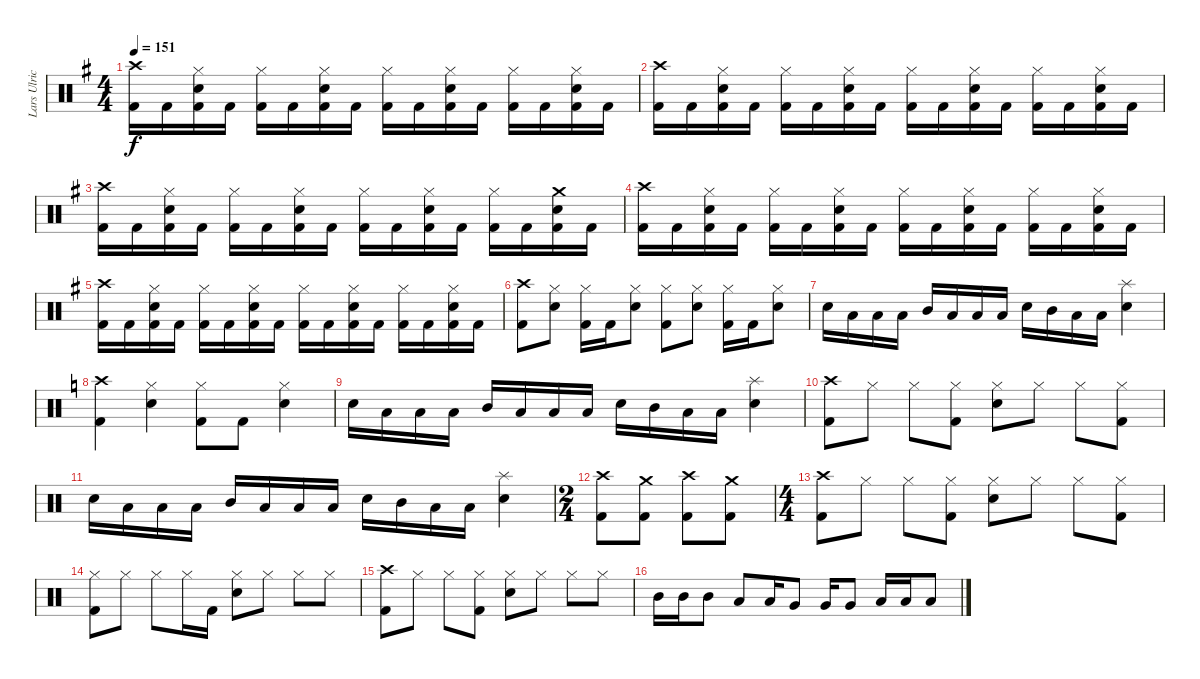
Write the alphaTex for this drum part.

\track ("Lars Ulrich" "Lars Ulric") {instrument percussion}
\staff {score}
\articulation defaults
\ts (4 4)
\tempo 151
\clef neutral
\ks g
("Crash high (hit)" "Kick (hit) 2").16{dy f} "Kick (hit) 2".16 ("Hi-Hat (closed)" "Snare (hit) 2" "Kick (hit) 2").16 "Kick (hit) 2".16 ("Hi-Hat (closed)" "Kick (hit) 2").16 "Kick (hit) 2".16 ("Hi-Hat (closed)" "Snare (hit) 2" "Kick (hit) 2").16 "Kick (hit) 2".16 ("Hi-Hat (closed)" "Kick (hit) 2").16 "Kick (hit) 2".16 ("Hi-Hat (closed)" "Snare (hit) 2" "Kick (hit) 2").16 "Kick (hit) 2".16 ("Hi-Hat (closed)" "Kick (hit) 2").16 "Kick (hit) 2".16 ("Hi-Hat (closed)" "Snare (hit) 2" "Kick (hit) 2").16 "Kick (hit) 2".16 |
("Crash high (hit)" "Kick (hit) 2").16 "Kick (hit) 2".16 ("Hi-Hat (closed)" "Snare (hit) 2" "Kick (hit) 2").16 "Kick (hit) 2".16 ("Hi-Hat (closed)" "Kick (hit) 2").16 "Kick (hit) 2".16 ("Hi-Hat (closed)" "Snare (hit) 2" "Kick (hit) 2").16 "Kick (hit) 2".16 ("Hi-Hat (closed)" "Kick (hit) 2").16 "Kick (hit) 2".16 ("Hi-Hat (closed)" "Snare (hit) 2" "Kick (hit) 2").16 "Kick (hit) 2".16 ("Hi-Hat (closed)" "Kick (hit) 2").16 "Kick (hit) 2".16 ("Hi-Hat (closed)" "Snare (hit) 2" "Kick (hit) 2").16 "Kick (hit) 2".16 |
("Crash high (hit)" "Kick (hit) 2").16 "Kick (hit) 2".16 ("Hi-Hat (closed)" "Snare (hit) 2" "Kick (hit) 2").16 "Kick (hit) 2".16 ("Hi-Hat (closed)" "Kick (hit) 2").16 "Kick (hit) 2".16 ("Hi-Hat (closed)" "Snare (hit) 2" "Kick (hit) 2").16 "Kick (hit) 2".16 ("Hi-Hat (closed)" "Kick (hit) 2").16 "Kick (hit) 2".16 ("Hi-Hat (closed)" "Snare (hit) 2" "Kick (hit) 2").16 "Kick (hit) 2".16 ("Hi-Hat (closed)" "Kick (hit) 2").16 "Kick (hit) 2".16 ("Crash medium (hit)" "Snare (hit) 2" "Kick (hit) 2").16 "Kick (hit) 2".16 |
("Crash high (hit)" "Kick (hit) 2").16 "Kick (hit) 2".16 ("Hi-Hat (closed)" "Snare (hit) 2" "Kick (hit) 2").16 "Kick (hit) 2".16 ("Hi-Hat (closed)" "Kick (hit) 2").16 "Kick (hit) 2".16 ("Hi-Hat (closed)" "Snare (hit) 2" "Kick (hit) 2").16 "Kick (hit) 2".16 ("Hi-Hat (closed)" "Kick (hit) 2").16 "Kick (hit) 2".16 ("Hi-Hat (closed)" "Snare (hit) 2" "Kick (hit) 2").16 "Kick (hit) 2".16 ("Hi-Hat (closed)" "Kick (hit) 2").16 "Kick (hit) 2".16 ("Hi-Hat (closed)" "Snare (hit) 2" "Kick (hit) 2").16 "Kick (hit) 2".16 |
("Crash high (hit)" "Kick (hit) 2").16 "Kick (hit) 2".16 ("Hi-Hat (closed)" "Snare (hit) 2" "Kick (hit) 2").16 "Kick (hit) 2".16 ("Hi-Hat (closed)" "Kick (hit) 2").16 "Kick (hit) 2".16 ("Hi-Hat (closed)" "Snare (hit) 2" "Kick (hit) 2").16 "Kick (hit) 2".16 ("Hi-Hat (closed)" "Kick (hit) 2").16 "Kick (hit) 2".16 ("Hi-Hat (closed)" "Snare (hit) 2" "Kick (hit) 2").16 "Kick (hit) 2".16 ("Hi-Hat (closed)" "Kick (hit) 2").16 "Kick (hit) 2".16 ("Hi-Hat (closed)" "Snare (hit) 2" "Kick (hit) 2").16 "Kick (hit) 2".16 |
("Crash high (hit)" "Kick (hit) 2").8 ("Hi-Hat (closed)" "Snare (hit) 2").8 ("Hi-Hat (closed)" "Kick (hit) 2").16 "Kick (hit) 2".16 ("Hi-Hat (closed)" "Snare (hit) 2").8 ("Hi-Hat (closed)" "Kick (hit) 2").8 ("Hi-Hat (closed)" "Snare (hit) 2").8 ("Hi-Hat (closed)" "Kick (hit) 2").16 "Kick (hit) 2".16 ("Hi-Hat (closed)" "Snare (hit) 2").8 |
"Snare (hit) 2".16 "Low Tom (hit)".16 "Low Tom (hit)".16 "Low Tom (hit)".16 "Mid Tom (hit)".16 "Low Tom (hit)".16 "Low Tom (hit)".16 "Low Tom (hit)".16 "Snare (hit) 2".16 "Mid Tom (hit)".16 "Low Tom (hit)".16 "Low Tom (hit)".16 ("Splash (hit)" "Snare (hit) 2").4 |
\ks c
("Crash high (hit)" "Kick (hit) 2").4 ("Hi-Hat (closed)" "Snare (hit) 2").4 ("Hi-Hat (closed)" "Kick (hit) 2").8 "Kick (hit) 2".8 ("Hi-Hat (closed)" "Snare (hit) 2").4 |
"Snare (hit) 2".16 "Low Tom (hit)".16 "Low Tom (hit)".16 "Low Tom (hit)".16 "Mid Tom (hit)".16 "Low Tom (hit)".16 "Low Tom (hit)".16 "Low Tom (hit)".16 "Snare (hit) 2".16 "Mid Tom (hit)".16 "Low Tom (hit)".16 "Low Tom (hit)".16 ("Splash (hit)" "Snare (hit) 2").4 |
("Crash high (hit)" "Kick (hit) 2").8 "Hi-Hat (closed)".8 "Hi-Hat (closed)".8 ("Hi-Hat (closed)" "Kick (hit) 2").8 ("Hi-Hat (closed)" "Snare (hit) 2").8 "Hi-Hat (closed)".8 "Hi-Hat (closed)".8 ("Hi-Hat (closed)" "Kick (hit) 2").8 |
"Snare (hit) 2".16 "Low Tom (hit)".16 "Low Tom (hit)".16 "Low Tom (hit)".16 "Mid Tom (hit)".16 "Low Tom (hit)".16 "Low Tom (hit)".16 "Low Tom (hit)".16 "Snare (hit) 2".16 "Mid Tom (hit)".16 "Low Tom (hit)".16 "Low Tom (hit)".16 ("Splash (hit)" "Snare (hit) 2").4 |
\ts (2 4)
("Crash high (hit)" "Kick (hit) 2").8 ("Crash medium (hit)" "Kick (hit) 2").8 ("Crash high (hit)" "Kick (hit) 2").8 ("Crash medium (hit)" "Kick (hit) 2").8 |
\ts (4 4)
("Crash high (hit)" "Kick (hit) 2").8 "Hi-Hat (closed)".8 "Hi-Hat (closed)".8 ("Hi-Hat (closed)" "Kick (hit) 2").8 ("Hi-Hat (closed)" "Snare (hit) 2").8 "Hi-Hat (closed)".8 "Hi-Hat (closed)".8 ("Hi-Hat (closed)" "Kick (hit) 2").8 |
("Hi-Hat (closed)" "Kick (hit) 2").8 "Hi-Hat (closed)".8 "Hi-Hat (closed)".8 "Hi-Hat (closed)".16 "Kick (hit) 2".16 ("Hi-Hat (closed)" "Snare (hit) 2").8 "Hi-Hat (closed)".8 "Hi-Hat (closed)".8 "Hi-Hat (closed)".8 |
("Crash high (hit)" "Kick (hit) 2").8 "Hi-Hat (closed)".8 "Hi-Hat (closed)".8 ("Hi-Hat (closed)" "Kick (hit) 2").8 ("Hi-Hat (closed)" "Snare (hit) 2").8 "Hi-Hat (closed)".8 "Hi-Hat (closed)".8 "Hi-Hat (closed)".8 |
"Mid Tom (hit)".16 "Mid Tom (hit)".16 "Mid Tom (hit)".8 "Low Tom (hit)".8 "Low Tom (hit)".16 "Very Low Tom (hit)".8 "Very Low Tom (hit)".16 "Very Low Tom (hit)".8 "Low Floor Tom (hit)".16 "Low Floor Tom (hit)".16 "Low Floor Tom (hit)".8
